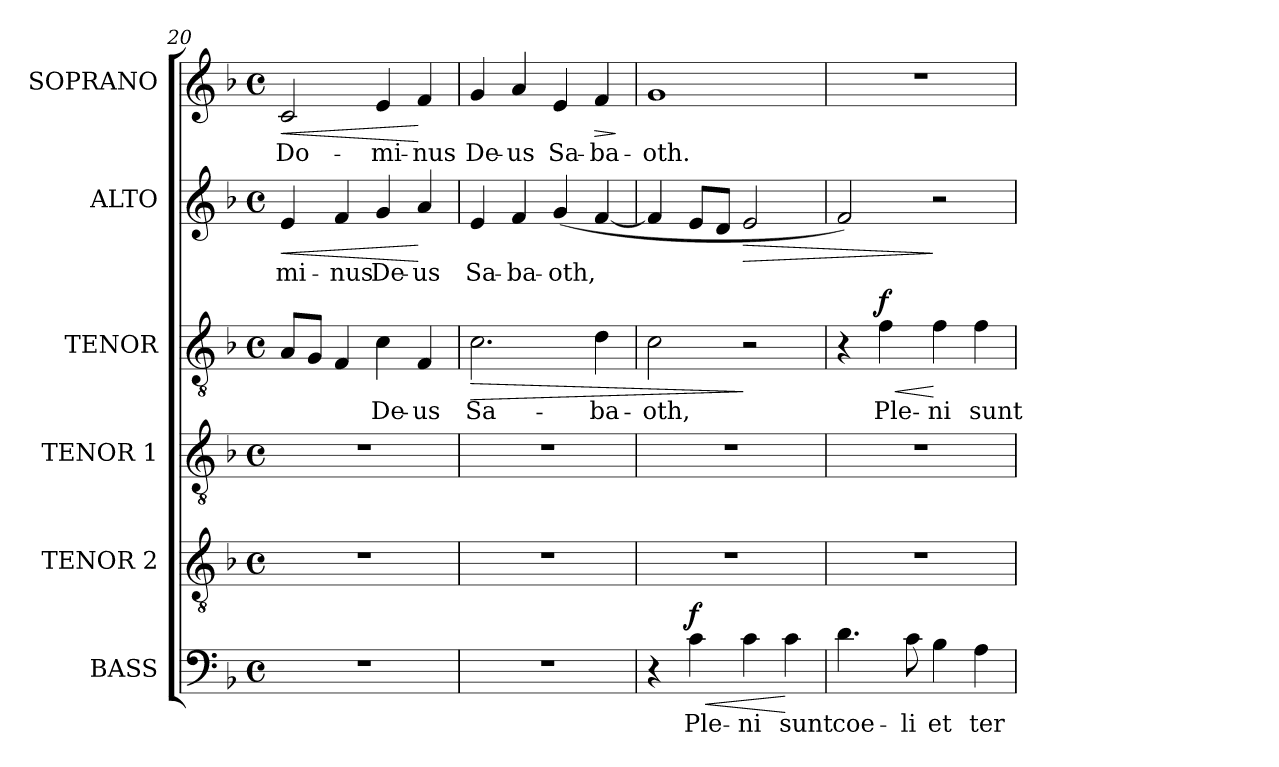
**kern	**text	**dynam	**kern	**kern	**kern	**text	**dynam	**kern	**text	**dynam	**kern	**text	**dynam
*part6	*part6	*part6	*part5	*part4	*part3	*part3	*part3	*part2	*part2	*part2	*part1	*part1	*part1
*staff6	*staff6	*staff6	*staff5	*staff4	*staff3	*staff3	*staff3	*staff2	*staff2	*staff2	*staff1	*staff1	*staff1
*I"BASS	*	*	*I"TENOR 2	*I"TENOR 1	*I"TENOR	*	*	*I"ALTO	*	*	*I"SOPRANO	*	*
*I'B.	*	*	*I'T2.	*I'T1.	*I'T.	*	*	*I'A.	*	*	*I'S.	*	*
*clefF4	*	*	*clefGv2	*clefGv2	*clefGv2	*	*	*clefG2	*	*	*clefG2	*	*
*	*	*	*ITrd7c12	*ITrd7c12	*ITrd7c12	*	*	*	*	*	*	*	*
*k[b-]	*	*	*k[b-]	*k[b-]	*k[b-]	*	*	*k[b-]	*	*	*k[b-]	*	*
*F:	*	*	*F:	*F:	*F:	*	*	*F:	*	*	*F:	*	*
*M4/4	*	*	*M4/4	*M4/4	*M4/4	*	*	*M4/4	*	*	*M4/4	*	*
*met(c)	*	*	*met(c)	*met(c)	*met(c)	*	*	*met(c)	*	*	*met(c)	*	*
=20	=20	=20	=20	=20	=20	=20	=20	=20	=20	=20	=20	=20	=20
!	!	!	!	!	!	!	!	!	!LO:LY:b:color=#000000	!LO:HP:b	!	!	!
!	!	!	!	!	!	!	!	!	!	!	!	!LO:LY:b:color=#000000	!LO:HP:b
1r	.	.	1r	1r	8AAi/L	.	.	4ei/	-mi-	<	2ci/	Do-	<
.	.	.	.	.	8GGi/J	.	.	.	.	.	.	.	.
!	!	!	!	!	!	!	!	!	!LO:LY:b:color=#000000	!	!	!	!
.	.	.	.	.	4FFi/	.	.	4fi/	-nus	.	.	.	.
!	!	!	!	!	!	!LO:LY:b:color=#000000	!	!	!	!	!	!	!
!	!	!	!	!	!	!	!	!	!LO:LY:b:color=#000000	!	!	!	!
!	!	!	!	!	!	!	!	!	!	!	!	!LO:LY:b:color=#000000	!
.	.	.	.	.	4Ci\	De-	.	4gi/	De-	.	4ei/	-mi-	.
!	!	!	!	!	!	!LO:LY:b:color=#000000	!	!	!	!	!	!	!
!	!	!	!	!	!	!	!	!	!LO:LY:b:color=#000000	!	!	!	!
!	!	!	!	!	!	!	!	!	!	!	!	!LO:LY:b:color=#000000	!
.	.	.	.	.	4FFi/	-us	.	4ai/	-us	[	4fi/	-nus	[
=21	=21	=21	=21	=21	=21	=21	=21	=21	=21	=21	=21	=21	=21
!	!	!	!	!	!	!LO:LY:b:color=#000000	!LO:HP:b	!	!	!	!	!	!
!	!	!	!	!	!	!	!	!	!LO:LY:b:color=#000000	!	!	!	!
!	!	!	!	!	!	!	!	!	!	!	!	!LO:LY:b:color=#000000	!
1r	.	.	1r	1r	2.Ci\	Sa-	>	4ei/	Sa-	.	4gi/	De-	.
!	!	!	!	!	!	!	!	!	!LO:LY:b:color=#000000	!	!	!	!
!	!	!	!	!	!	!	!	!	!	!	!	!LO:LY:b:color=#000000	!
.	.	.	.	.	.	.	.	4fi/	-ba-	.	4ai/	-us	.
!	!	!	!	!	!	!	!	!	!LO:LY:b:color=#000000	!	!	!	!
!	!	!	!	!	!	!	!	!	!	!	!	!LO:LY:b:color=#000000	!
.	.	.	.	.	.	.	.	(4gi/	-oth,	.	4ei/	Sa-	.
!	!	!	!	!	!	!LO:LY:b:color=#000000	!	!	!	!	!	!	!
!	!	!	!	!	!	!	!	!	!	!	!	!LO:LY:b:color=#000000	!LO:HP:b
.	.	.	.	.	4Di\	-ba-	.	[4fi/	.	.	4fi/	-ba-	>
.	.	.	.	.	.	.	.	.	.	.	.	.	]
!!LO:PB:g=z
=22	=22	=22	=22	=22	=22	=22	=22	=22	=22	=22	=22	=22	=22
!	!	!	!	!	!	!LO:LY:b:color=#000000	!	!	!	!	!	!	!
!	!	!	!	!	!	!	!	!	!	!	!	!LO:LY:b:color=#000000	!
4r	.	.	1r	1r	2Ci\	-oth,	.	4fi/]	.	.	1gi	-oth.	.
!	!LO:LY:b:color=#000000	!LO:HP:b	!	!	!	!	!	!	!	!	!	!	!
4ci\	Ple-	< f	.	.	.	.	.	8ei/L	.	.	.	.	.
.	.	.	.	.	.	.	.	8di/J	.	.	.	.	.
!	!LO:LY:b:color=#000000	!	!	!	!	!	!	!	!	!LO:HP:b	!	!	!
4ci\	-ni	.	.	.	2r	.	]	2ei/	.	>	.	.	.
!	!LO:LY:b:color=#000000	!	!	!	!	!	!	!	!	!	!	!	!
4ci\	sunt	[	.	.	.	.	.	.	.	.	.	.	.
=23	=23	=23	=23	=23	=23	=23	=23	=23	=23	=23	=23	=23	=23
!	!LO:LY:b:color=#000000	!	!	!	!	!	!	!	!	!	!	!	!
4.di\	coe-	.	1r	1r	4r	.	.	2fi/)	.	.	1r	.	.
!	!	!	!	!	!	!LO:LY:b:color=#000000	!LO:HP:b	!	!	!	!	!	!
.	.	.	.	.	4Fi\	Ple-	< f	.	.	.	.	.	.
!	!LO:LY:b:color=#000000	!	!	!	!	!	!	!	!	!	!	!	!
8ci\	-li	.	.	.	.	.	.	.	.	.	.	.	.
!	!LO:LY:b:color=#000000	!	!	!	!	!	!	!	!	!	!	!	!
!	!	!	!	!	!	!LO:LY:b:color=#000000	!	!	!	!	!	!	!
4B-i\	et	.	.	.	4Fi\	-ni	[	2r	.	]	.	.	.
!	!LO:LY:b:color=#000000	!	!	!	!	!	!	!	!	!	!	!	!
!	!	!	!	!	!	!LO:LY:b:color=#000000	!	!	!	!	!	!	!
4Ai\	ter-	.	.	.	4Fi\	sunt	.	.	.	.	.	.	.
=	=	=	=	=	=	=	=	=	=	=	=	=	=
*-	*-	*-	*-	*-	*-	*-	*-	*-	*-	*-	*-	*-	*-
